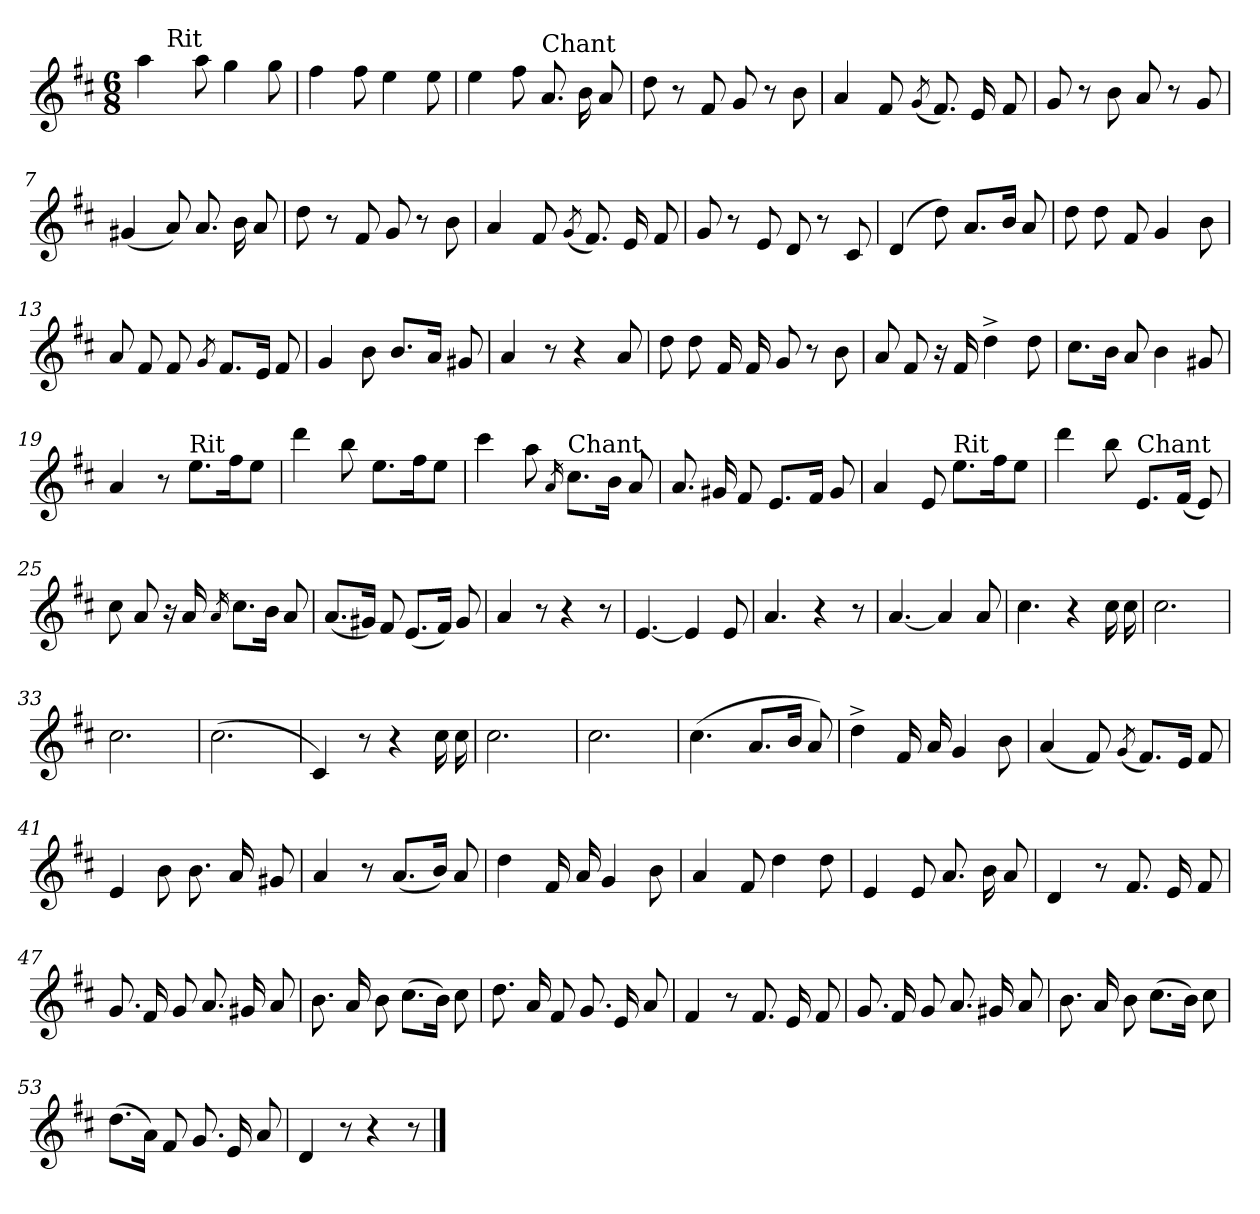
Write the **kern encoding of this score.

**kern
*part1
*staff1
*clefG2
*k[f#c#]
*D:
*M6/8
=1
!LO:TX:a:t=Allegretto
*^
4aa\	8ryy
!	!LO:TX:a:t=Rit
.	2ryy
8aa\	.
4gg\	.
8gg\	8ryy
*v	*v
=2
4ff#\
8ff#\
4ee\
8ee\
=3
4ee\
8ff#\
!LO:TX:a:t=Chant
8.a/
16b\
8a/
=4
8dd\
8r
8f#/
8g/
8r
8b\
=5
4a/
8f#/
(<8qg/
8.f#/)
16e/
8f#/
!!LO:LB:g=z
=6
8g/
8r
8b\
8a/
8r
8g/
=7
(<4g#X/
8a/)
8.a/
16b\
8a/
=8
8dd\
8r
8f#/
8g/
8r
8b\
=9
4a/
8f#/
(<8qg/
8.f#/)
16e/
8f#/
=10
8g/
8r
8e/
8d/
8r
8c#/
!!LO:LB:g=z
=11
(>4d/
8dd\)
8.a/L
16b/Jk
8a/
=12
8dd\
8dd\
8f#/
4g/
8b\
=13
8a/
8f#/
8f#/
8qg/
8.f#/L
16e/Jk
8f#/
=14
4g/
8b\
8.b/L
16a/Jk
8g#X/
=15
4a/
8r
4r
8a/
=16
8dd\
8dd\
16f#/
16f#/
8g/
8r
8b\
!!LO:LB:g=z
=17
8a/
8f#/
16r
16f#/
4dd^>\
8dd\
=18
8.cc#\L
16b\Jk
8a/
4b\
8g#X/
=19
4a/
8r
!LO:TX:a:t=Rit
8.ee\L
16ff#\k
8ee\J
=20
4ddd\
8bb\
8.ee\L
16ff#\k
8ee\J
=21
4ccc#\
8aa\
(<16qa/
!LO:TX:a:t=Chant
8.cc#\L
16b\Jk
8a/
=22
8.a/
16g#X/
8f#/
8.e/L
16f#/Jk
8g#/
!!LO:LB:g=z
=23
4a/
8e/
!LO:TX:a:t=Rit
8.ee\L
16ff#\k
8ee\J
=24
4ddd\
8bb\
!LO:TX:a:t=Chant
8.e/L
(<16f#/Jk
8e/)
=25
8cc#\
8a/
16r
16a/
(<16qa/
8.cc#\L
16b\Jk
8a/
=26
(<8.a/L
16g#X/Jk)
8f#/
(<8.e/L
16f#/Jk)
8g#/
=27
4a/
8r
4r
8r
=28
[4.e/
4e/]
8e/
!!LO:LB:g=z
=29
4.a/
4r
8r
=30
[4.a/
4a/]
8a/
=31
4.cc#\
4r
16cc#\
16cc#\
!!LO:LB:g=z
=32
2.cc#\
!!LO:LB:g=z
=33
2.cc#\
=34
(>2.cc#\
=35
4c#/)
8r
4r
16cc#\
16cc#\
=36
2.cc#\
=37
2.cc#\
=38
(>4.cc#\
8.a/L
16b/Jk
8a/)
=39
4dd^>\
16f#/
16a/
4g/
8b\
=40
(<4a/
8f#/)
(<8qg/
8.f#/L)
16e/Jk
8f#/
!!LO:PB:g=z
=41
4e/
8b\
8.b\
16a/
8g#X/
=42
4a/
8r
(<8.a/L
16b/Jk)
8a/
=43
4dd\
16f#/
16a/
4g/
8b\
=44
4a/
8f#/
4dd\
8dd\
=45
4e/
8e/
8.a/
16b\
8a/
=46
4d/
8r
8.f#/
16e/
8f#/
!!LO:LB:g=z
=47
8.g/
16f#/
8g/
8.a/
16g#X/
8a/
=48
8.b\
16a/
8b\
(>8.cc#\L
16b\Jk)
8cc#\
=49
8.dd\
16a/
8f#/
8.g/
16e/
8a/
=50
4f#/
8r
8.f#/
16e/
8f#/
=51
8.g/
16f#/
8g/
8.a/
16g#X/
8a/
!!LO:LB:g=z
=52
8.b\
16a/
8b\
(>8.cc#\L
16b\Jk)
8cc#\
=53
(>8.dd\L
16a\Jk)
8f#/
8.g/
16e/
8a/
=54
4d/
8r
4r
8r
==
*-
